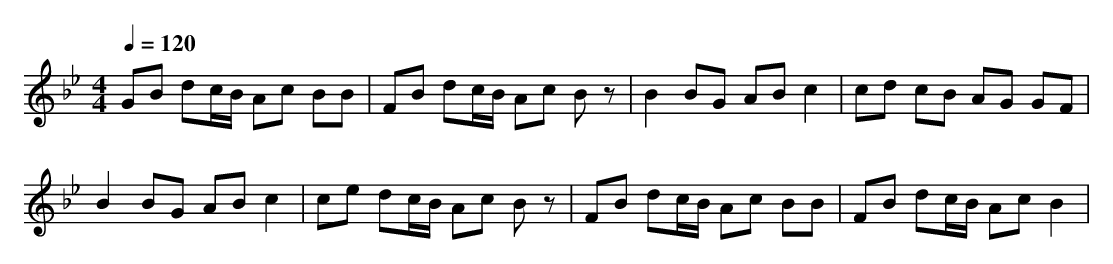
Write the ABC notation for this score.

X:1
T:
M: 4/4
L: 1/8
Q:1/4=120
K:Bb % 2 flats
GB dc/2B/2 Ac BB|FB dc/2B/2 Ac Bz|B2 BG AB c2|cd cB AG GF|
B2 BG AB c2|ce dc/2B/2 Ac Bz|FB dc/2B/2 Ac BB|FB dc/2B/2 Ac B2|
